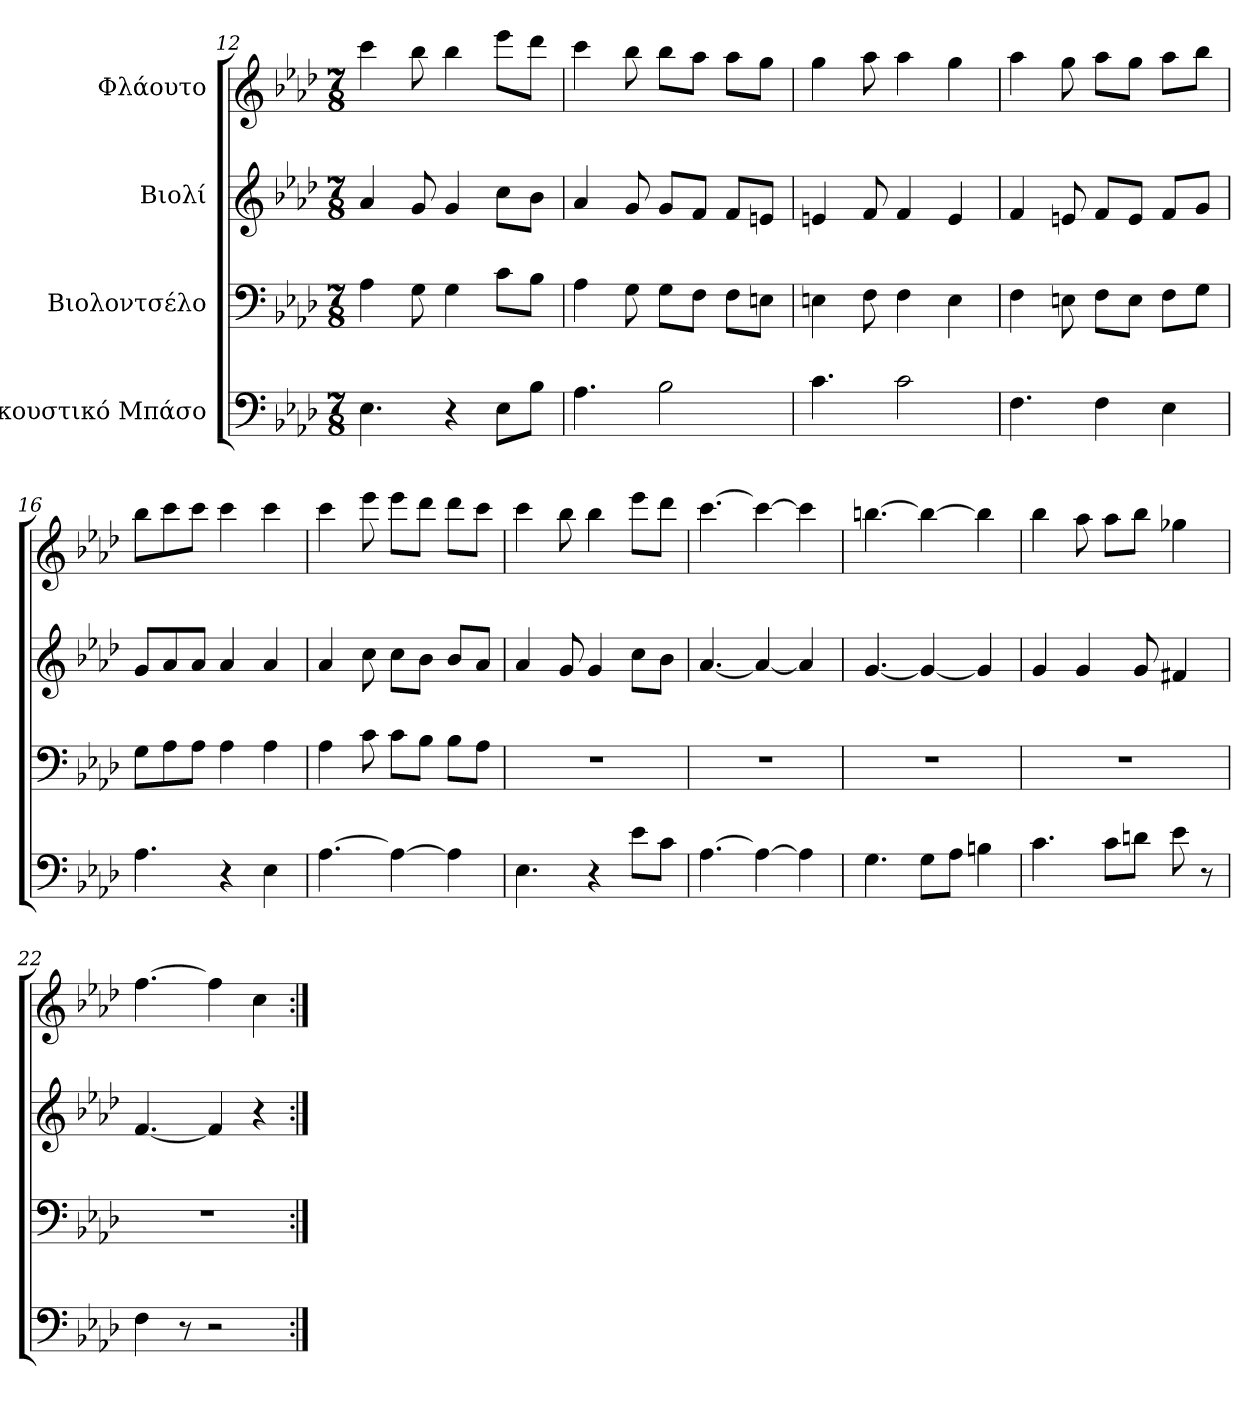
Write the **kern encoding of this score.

**kern	**kern	**kern	**kern
*part4	*part3	*part2	*part1
*staff4	*staff3	*staff2	*staff1
*I"Ακουστικό Μπάσο	*I"Βιολοντσέλο	*I"Βιολί	*I"Φλάουτο
!!LO:LB:g=z
*clefF4	*clefF4	*clefG2	*clefG2
*ITrd7c12	*	*	*
*k[b-e-a-d-]	*k[b-e-a-d-]	*k[b-e-a-d-]	*k[b-e-a-d-]
*M7/8	*M7/8	*M7/8	*M7/8
=12	=12	=12	=12
4.EE-\	4A-\	4a-/	4ccc\
.	8G\	8g/	8bb-\
4r	4G\	4g/	4bb-\
8EE-\L	8c\L	8cc\L	8eee-\L
8BB-\J	8B-\J	8b-\J	8ddd-\J
=13	=13	=13	=13
4.AA-\	4A-\	4a-/	4ccc\
.	8G\	8g/	8bb-\
2BB-\	8G\L	8g/L	8bb-\L
.	8F\J	8f/J	8aa-\J
.	8F\L	8f/L	8aa-\L
.	8En\J	8en/J	8gg\J
=14	=14	=14	=14
4.C\	4En\	4en/	4gg\
.	8F\	8f/	8aa-\
2C\	4F\	4f/	4aa-\
.	4E\	4e/	4gg\
=15	=15	=15	=15
4.FF\	4F\	4f/	4aa-\
.	8En\	8en/	8gg\
4FF\	8F\L	8f/L	8aa-\L
.	8E\J	8e/J	8gg\J
4EE-\	8F\L	8f/L	8aa-\L
.	8G\J	8g/J	8bb-\J
=16	=16	=16	=16
4.AA-\	8G\L	8g/L	8bb-\L
.	8A-\	8a-/	8ccc\
.	8A-\J	8a-/J	8ccc\J
4r	4A-\	4a-/	4ccc\
4EE-\	4A-\	4a-/	4ccc\
!!LO:PB:g=z
=17	=17	=17	=17
[4.AA-\	4A-\	4a-/	4ccc\
.	8c\	8cc\	8eee-\
4AA-\_	8c\L	8cc\L	8eee-\L
.	8B-\J	8b-\J	8ddd-\J
4AA-\]	8B-\L	8b-/L	8ddd-\L
.	8A-\J	8a-/J	8ccc\J
=18	=18	=18	=18
4.EE-\	2..r	4a-/	4ccc\
.	.	8g/	8bb-\
4r	.	4g/	4bb-\
8E-\L	.	8cc\L	8eee-\L
8C\J	.	8b-\J	8ddd-\J
=19	=19	=19	=19
[4.AA-\	2..r	[4.a-/	[4.ccc\
4AA-\_	.	4a-/_	4ccc\_
4AA-\]	.	4a-/]	4ccc\]
=20	=20	=20	=20
4.GG\	2..r	[4.g/	[4.bbn\
8GG\L	.	4g/_	4bb\_
8AA-\J	.	.	.
4BBn\	.	4g/]	4bb\]
=21	=21	=21	=21
4.C\	2..r	4g/	4bb-\
.	.	4g/	8aa-\
8C\L	.	.	8aa-\L
8Dn\J	.	8g/	8bb-\J
8E-\	.	4f#X/	4gg-X\
8r	.	.	.
!!LO:LB:g=z
=22	=22	=22	=22
4FF\	2..r	[4.f/	[4.ff\
8r	.	.	.
2r	.	4f/]	4ff\]
.	.	4r	4cc\
=:|!	=:|!	=:|!	=:|!
*-	*-	*-	*-
